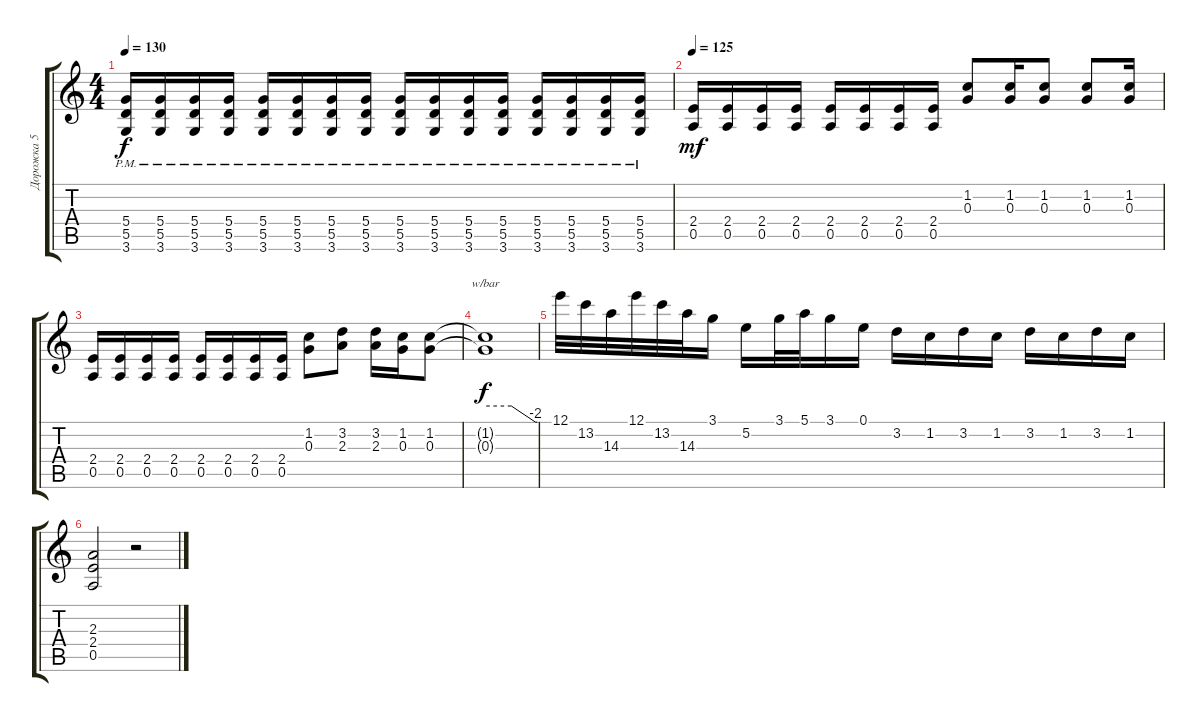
\track ("Дорожка 5" "Дорожка 5") {instrument distortionguitar}
\staff {score tabs}
\tuning (E4 B3 G3 D3 A2 E2) {hide}
\ts (4 4)
\tempo 130
\clef g2
\ks c
(5.4{pm} 5.5{pm} 3.6{pm}).16{dy f} (5.4{pm} 5.5{pm} 3.6{pm}).16 (5.4{pm} 5.5{pm} 3.6{pm}).16 (5.4{pm} 5.5{pm} 3.6{pm}).16 (5.4{pm} 5.5{pm} 3.6{pm}).16 (5.4{pm} 5.5{pm} 3.6{pm}).16 (5.4{pm} 5.5{pm} 3.6{pm}).16 (5.4{pm} 5.5{pm} 3.6{pm}).16 (5.4{pm} 5.5{pm} 3.6{pm}).16 (5.4{pm} 5.5{pm} 3.6{pm}).16 (5.4{pm} 5.5{pm} 3.6{pm}).16 (5.4{pm} 5.5{pm} 3.6{pm}).16 (5.4{pm} 5.5{pm} 3.6{pm}).16 (5.4{pm} 5.5{pm} 3.6{pm}).16 (5.4{pm} 5.5{pm} 3.6{pm}).16 (5.4{pm} 5.5{pm} 3.6{pm}).16 |
\tempo 125
(2.4 0.5).16{dy mf} (2.4 0.5).16 (2.4 0.5).16 (2.4 0.5).16 (2.4 0.5).16 (2.4 0.5).16 (2.4 0.5).16 (2.4 0.5).16 (1.2 0.3).8 (1.2 0.3).16 (1.2 0.3).8 (1.2 0.3).8 (1.2 0.3).16 |
(2.4 0.5).16 (2.4 0.5).16 (2.4 0.5).16 (2.4 0.5).16 (2.4 0.5).16 (2.4 0.5).16 (2.4 0.5).16 (2.4 0.5).16 (1.2 0.3).8 (3.2 2.3).8 (3.2 2.3).16 (1.2 0.3).16 (1.2 0.3).8 |
(1.2{t} 0.3{t}).1{tbe (custom default 0 0 30 0 58 -8 60 -8) dy f} |
12.1.32 13.2.32 14.3.32 12.1.32 13.2.32 14.3.32 3.1.16 5.2.16 3.1.32 5.1.32 3.1.16 0.1.16 3.2.16 1.2.16 3.2.16 1.2.16 3.2.16 1.2.16 3.2.16 1.2.16 |
(2.3 2.4 0.5).2 r.2
